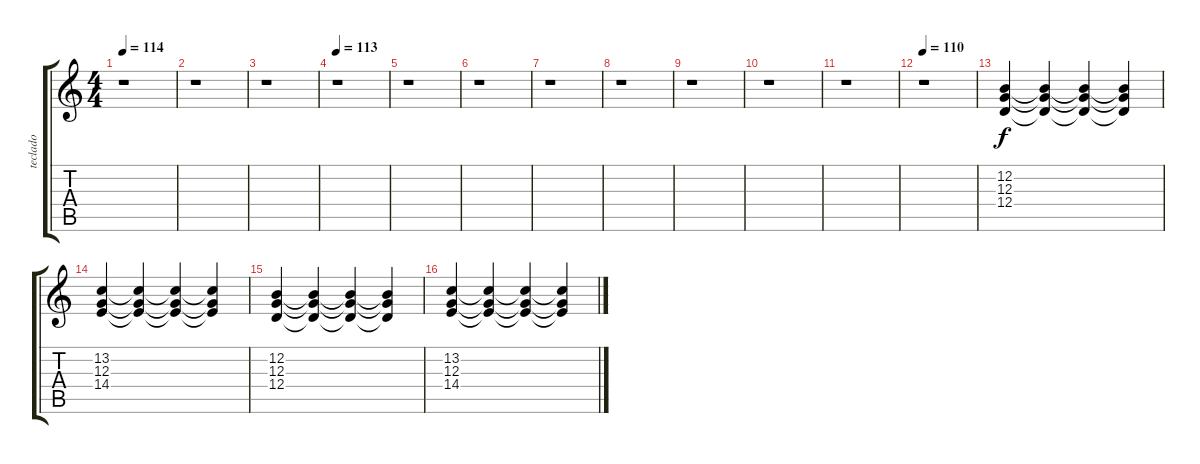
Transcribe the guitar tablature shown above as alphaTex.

\track ("teclado" "teclado") {instrument drawbarorgan}
\staff {score tabs}
\tuning (E4 B3 G3 D3 A2 E2) {hide}
\ts (4 4)
\tempo 114
\clef g2
\ks c
r.1{dy f} |
r.1 |
r.1 |
\tempo 113
r.1 |
r.1 |
r.1 |
r.1 |
r.1 |
r.1 |
r.1 |
r.1 |
\tempo 110
r.1 |
(12.2 12.3 12.4).4 (12.2{t} 12.3{t} 12.4{t}).4 (12.2{t} 12.3{t} 12.4{t}).4 (12.2{t} 12.3{t} 12.4{t}).4 |
(13.2 12.3 14.4).4 (13.2{t} 12.3{t} 14.4{t}).4 (13.2{t} 12.3{t} 14.4{t}).4 (13.2{t} 12.3{t} 14.4{t}).4 |
(12.2 12.3 12.4).4 (12.2{t} 12.3{t} 12.4{t}).4 (12.2{t} 12.3{t} 12.4{t}).4 (12.2{t} 12.3{t} 12.4{t}).4 |
(13.2 12.3 14.4).4 (13.2{t} 12.3{t} 14.4{t}).4 (13.2{t} 12.3{t} 14.4{t}).4 (13.2{t} 12.3{t} 14.4{t}).4
